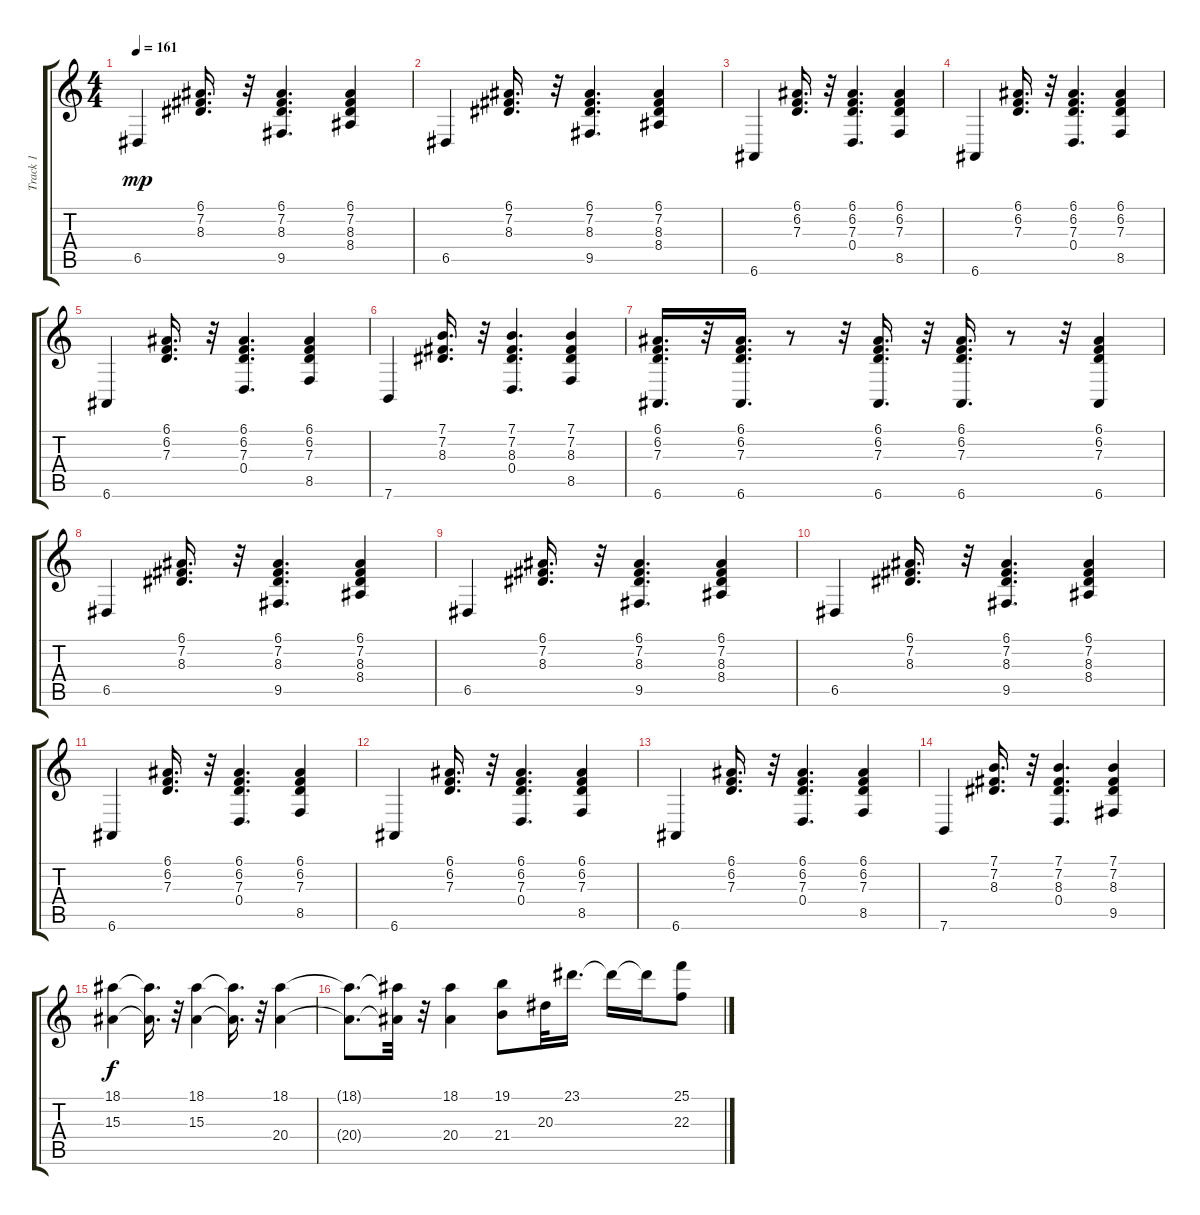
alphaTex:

\track ("Track 1" "Track 1") {instrument acousticgrandpiano}
\staff {score tabs}
\tuning (E4 B3 G3 D3 A2 E2) {hide}
\ts (4 4)
\tempo 161
\clef g2
\ks c
6.5.4{dy mp} (6.1 7.2 8.3).16{d} r.32 (6.1 7.2 8.3 9.5).4{d} (6.1 7.2 8.3 8.4).4 |
6.5.4 (6.1 7.2 8.3).16{d} r.32 (6.1 7.2 8.3 9.5).4{d} (6.1 7.2 8.3 8.4).4 |
6.6.4 (6.1 6.2 7.3).16{d} r.32 (6.1 6.2 7.3 0.4).4{d} (6.1 6.2 7.3 8.5).4 |
6.6.4 (6.1 6.2 7.3).16{d} r.32 (6.1 6.2 7.3 0.4).4{d} (6.1 6.2 7.3 8.5).4 |
6.6.4 (6.1 6.2 7.3).16{d} r.32 (6.1 6.2 7.3 0.4).4{d} (6.1 6.2 7.3 8.5).4 |
7.6.4 (7.1 7.2 8.3).16{d} r.32 (7.1 7.2 8.3 0.4).4{d} (7.1 7.2 8.3 8.5).4 |
(6.1 6.2 7.3 6.6).16{d} r.32 (6.1 6.2 7.3 6.6).16{d} r.8 r.32 (6.1 6.2 7.3 6.6).16{d} r.32 (6.1 6.2 7.3 6.6).16{d} r.8 r.32 (6.1 6.2 7.3 6.6).4 |
6.5.4 (6.1 7.2 8.3).16{d} r.32 (6.1 7.2 8.3 9.5).4{d} (6.1 7.2 8.3 8.4).4 |
6.5.4 (6.1 7.2 8.3).16{d} r.32 (6.1 7.2 8.3 9.5).4{d} (6.1 7.2 8.3 8.4).4 |
6.5.4 (6.1 7.2 8.3).16{d} r.32 (6.1 7.2 8.3 9.5).4{d} (6.1 7.2 8.3 8.4).4 |
6.6.4 (6.1 6.2 7.3).16{d} r.32 (6.1 6.2 7.3 0.4).4{d} (6.1 6.2 7.3 8.5).4 |
6.6.4 (6.1 6.2 7.3).16{d} r.32 (6.1 6.2 7.3 0.4).4{d} (6.1 6.2 7.3 8.5).4 |
6.6.4 (6.1 6.2 7.3).16{d} r.32 (6.1 6.2 7.3 0.4).4{d} (6.1 6.2 7.3 8.5).4 |
7.6.4 (7.1 7.2 8.3).16{d} r.32 (7.1 7.2 8.3 0.4).4{d} (7.1 7.2 8.3 9.5).4 |
(18.1 15.3).4{dy f} (18.1{t} 15.3{t}).16{d} r.32 (18.1 15.3).4 (18.1{t} 15.3{t}).16{d} r.32 (18.1 20.4).4 |
(18.1{t} 20.4{t}).8{d} (18.1{t} 20.4{t}).32 r.32 (18.1 20.4).4 (19.1 21.4).8 20.3.32 23.1.16{d} 23.1{t}.16 23.1{t}.16 (25.1 22.3).8
